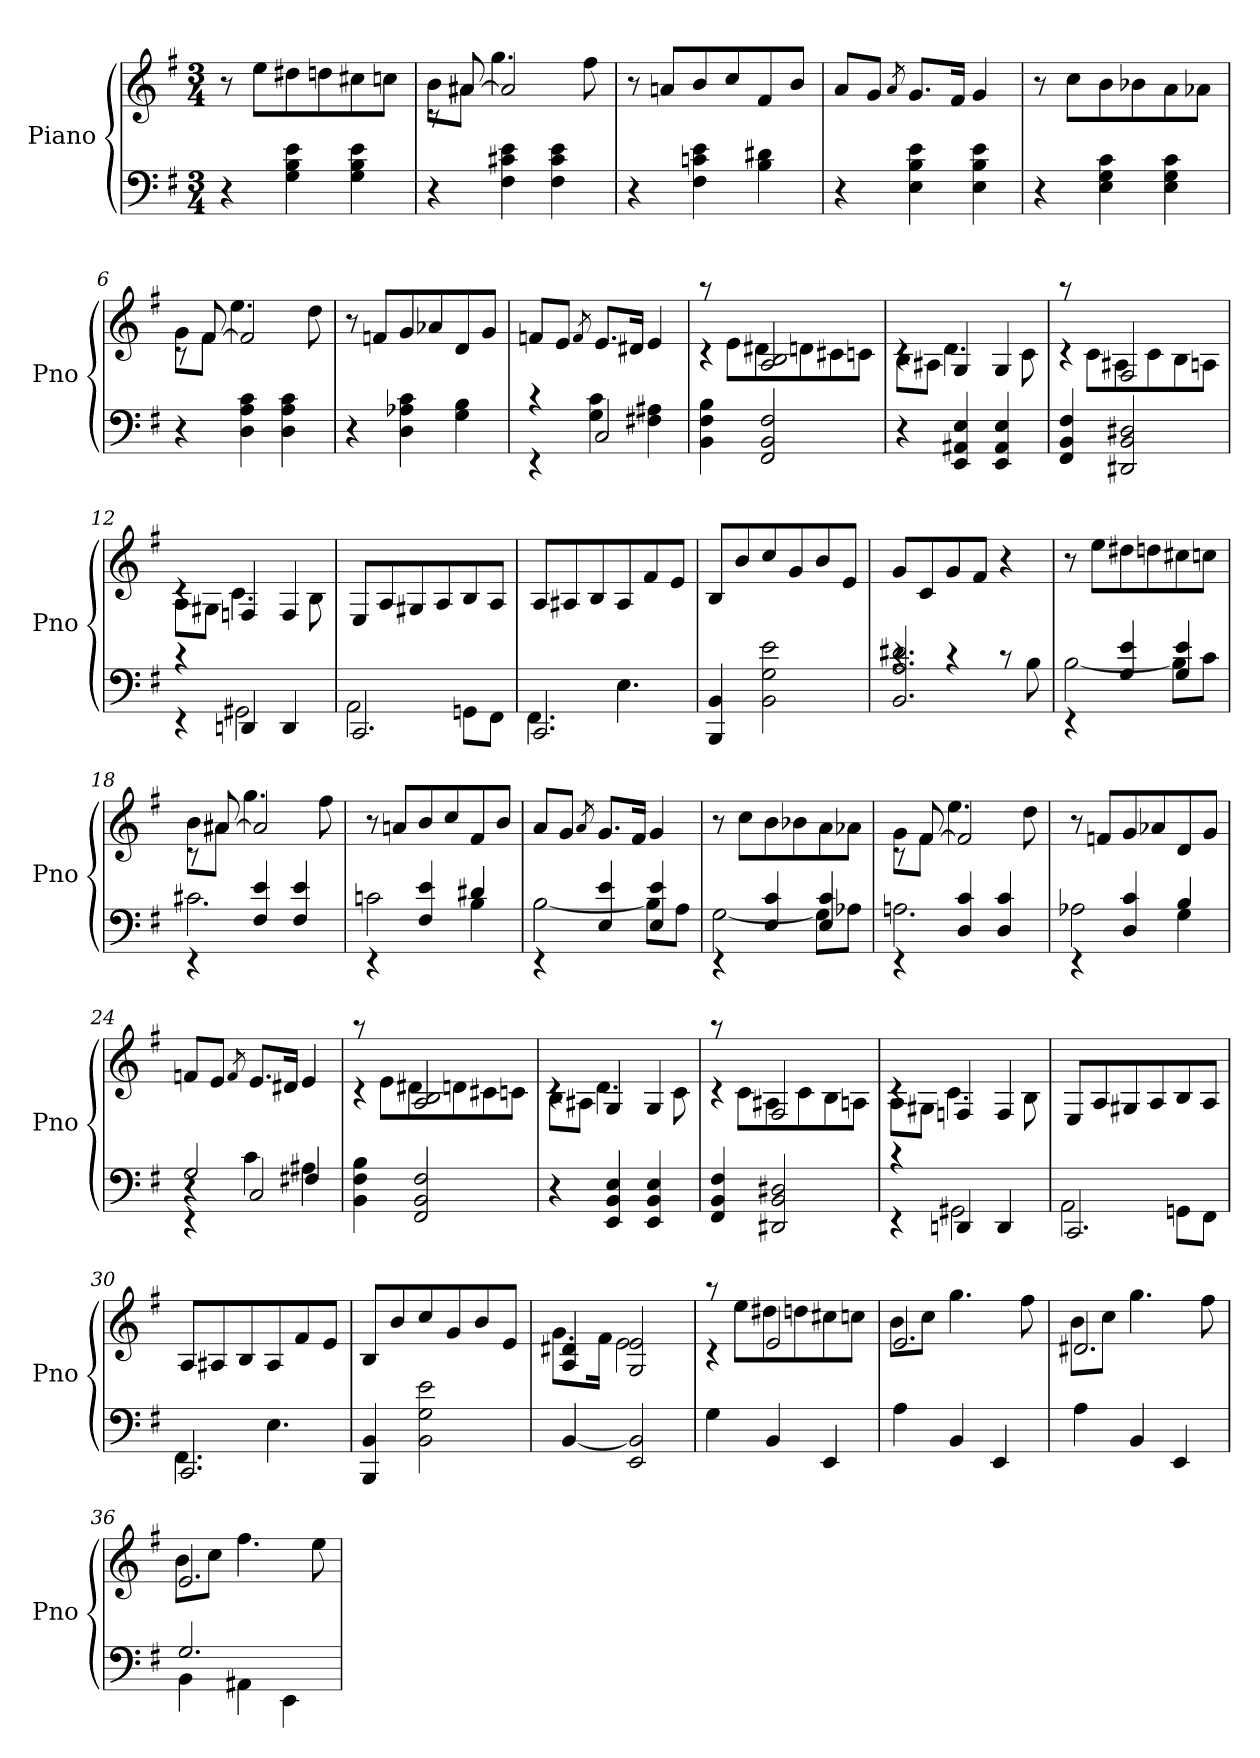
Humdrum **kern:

**kern	**kern
*part1	*part1
*staff2	*staff1
*I"Piano	*
*I'Pno	*
*clefF4	*clefG2
*k[f#]	*k[f#]
*e:	*e:
*M3/4	*M3/4
=1	=1
4r	8r
.	8eeL
4G 4B 4e	8dd#X
.	8ddn
4G 4B 4e	8cc#X
.	8ccnJ
=2	=2
*	*^
4r	8rc	8bL
.	[8a#X	8a#XJ
4F# 4c#X 4e	2a#]	4.gg
4F# 4c# 4e	.	.
.	.	8ff#
*	*v	*v
=3	=3
4r	8r
.	8anL
4F# 4cn 4e	8b
.	8cc
4B 4d#X	8f#
.	8bJ
=4	=4
4r	8aL
.	8gJ
.	8qa
4E 4B 4e	8.gL
.	16f#Jk
4E 4B 4e	4g
=5	=5
4r	8r
.	8ccL
4E 4G 4c	8b
.	8b-X
4E 4G 4c	8a
.	8a-XJ
=6	=6
*	*^
4r	8rc	8gL
.	[8f#	8f#J
4D 4A 4c	2f#]	4.ee
4D 4A 4c	.	.
.	.	8dd
*	*v	*v
=7	=7
4r	8r
.	8fnL
4D 4A-X 4c	8g
.	8a-X
4G 4B	8d
.	8gJ
=8	=8
*^	*
4rEE	4rc	8fnL
.	.	8eJ
.	.	8qf
2C	4G 4c	8.eL
.	.	16d#XJk
.	4F#X 4A#X	4e
*v	*v	*
=9	=9
*	*^
4BB 4F# 4B	4rc	8raa
.	.	8eL
2FF# 2BB 2F#	2A 2B	8d#X
.	.	8dn
.	.	8c#X
.	.	8cnJ
=10	=10	=10
4r	4rc	8BL
.	.	8A#XJ
4EE 4AA#X 4E	4G	4.d
4EE 4AA# 4E	4G	.
.	.	8c
=11	=11	=11
4FF# 4BB 4F#	4rc	8raa
.	.	8cL
2DD#X 2BB 2D#X	2F#	8A#X
.	.	8c
.	.	8B
.	.	8AnJ
=12	=12	=12
*^	*	*
4rEE	4rc	4rc	8AL
.	.	.	8G#XJ
4DDn	2GG#X	4Fn	4.c
4DD	.	4F	.
.	.	.	8B
*	*	*v	*v
=13	=13	=13
2.CC	2AA	8EL
.	.	8A
.	.	8G#X
.	.	8A
.	8GGnL	8B
.	8FF#J	8AJ
=14	=14	=14
2.CC	4.FF#	8AL
.	.	8A#X
.	.	8B
.	4.E	8A#
.	.	8f#
.	.	8eJ
*v	*v	*
=15	=15
4BBB 4BB	8BL
.	8b
2BB 2G 2e	8cc
.	8g
.	8b
.	8eJ
=16	=16
*^	*
2.BB 2.A 2.d#X	4rc	8gL
.	.	8c
.	4rc	8g
.	.	8f#J
.	8rc	4r
.	8B	.
=17	=17	=17
4rEE	[2B	8r
.	.	8eeL
4G 4e	.	8dd#X
.	.	8ddn
4G 4e	8BL]	8cc#X
.	8cJ	8ccnJ
=18	=18	=18
*	*	*^
4rEE	2.c#X	8rc	8bL
.	.	[8a#X	8a#XJ
4F# 4e	.	2a#]	4.gg
4F# 4e	.	.	.
.	.	.	8ff#
*	*	*v	*v
=19	=19	=19
4rEE	2cn	8r
.	.	8anL
4F# 4e	.	8b
.	.	8cc
4d#X	4B	8f#
.	.	8bJ
=20	=20	=20
4rEE	[2B	8aL
.	.	8gJ
.	.	8qa
4E 4e	.	8.gL
.	.	16f#Jk
4E 4e	8BL]	4g
.	8AJ	.
=21	=21	=21
4rEE	[2G	8r
.	.	8ccL
4E 4c	.	8b
.	.	8b-X
4E 4c	8GL]	8a
.	8A-XJ	8a-XJ
=22	=22	=22
*	*	*^
4rEE	2.An	8rc	8gL
.	.	[8f#	8f#J
4D 4c	.	2f#]	4.ee
4D 4c	.	.	.
.	.	.	8dd
*	*	*v	*v
=23	=23	=23
4rEE	2A-X	8r
.	.	8fnL
4D 4c	.	8g
.	.	8a-X
4B	4G	8d
.	.	8gJ
=24	=24	=24
*	*^	*
4r	4rEE	2G	8fnL
.	.	.	8eJ
.	.	.	8qf
2C	4c	.	8.eL
.	.	.	16d#XJk
.	4A#X	4F#X	4e
*v	*v	*v	*
=25	=25
*	*^
4BB 4F# 4B	4rc	8raa
.	.	8eL
2FF# 2BB 2F#	2A 2B	8d#X
.	.	8dn
.	.	8c#X
.	.	8cnJ
=26	=26	=26
4r	4rc	8BL
.	.	8A#XJ
4EE 4BB 4E	4G	4.d
4EE 4BB 4E	4G	.
.	.	8c
=27	=27	=27
4FF# 4BB 4F#	4rc	8raa
.	.	8cL
2DD#X 2BB 2D#X	2F#	8A#X
.	.	8c
.	.	8B
.	.	8AnJ
=28	=28	=28
*^	*	*
4rEE	4rc	4rc	8AL
.	.	.	8G#XJ
4DDn	2GG#X	4Fn	4.c
4DD	.	4F	.
.	.	.	8B
*	*	*v	*v
=29	=29	=29
2.CC	2AA	8EL
.	.	8A
.	.	8G#X
.	.	8A
.	8GGnL	8B
.	8FF#J	8AJ
=30	=30	=30
2.CC	4.FF#	8AL
.	.	8A#X
.	.	8B
.	4.E	8A#
.	.	8f#
.	.	8eJ
*v	*v	*
=31	=31
4BBB 4BB	8BL
.	8b
2BB 2G 2e	8cc
.	8g
.	8b
.	8eJ
=32	=32
*	*^
[4BB	4A 4d#X	8.gL
.	.	16f#Jk
2EE 2BB]	2G 2e	2e
=33	=33	=33
4G	4rc	8raa
.	.	8eeL
4BB	2e	8dd#X
.	.	8ddn
4EE	.	8cc#X
.	.	8ccnJ
=34	=34	=34
4A	2.e	8bL
.	.	8ccJ
4BB	.	4.gg
4EE	.	.
.	.	8ff#
=35	=35	=35
4A	2.d#X	8bL
.	.	8ccJ
4BB	.	4.gg
4EE	.	.
.	.	8ff#
=36	=36	=36
*^	*	*
2.G	4BB	2.e	8bL
.	.	.	8ccJ
.	4AA#X	.	4.ff#
.	4EE	.	.
.	.	.	8ee
*v	*v	*	*
*	*v	*v
=	=
*-	*-
